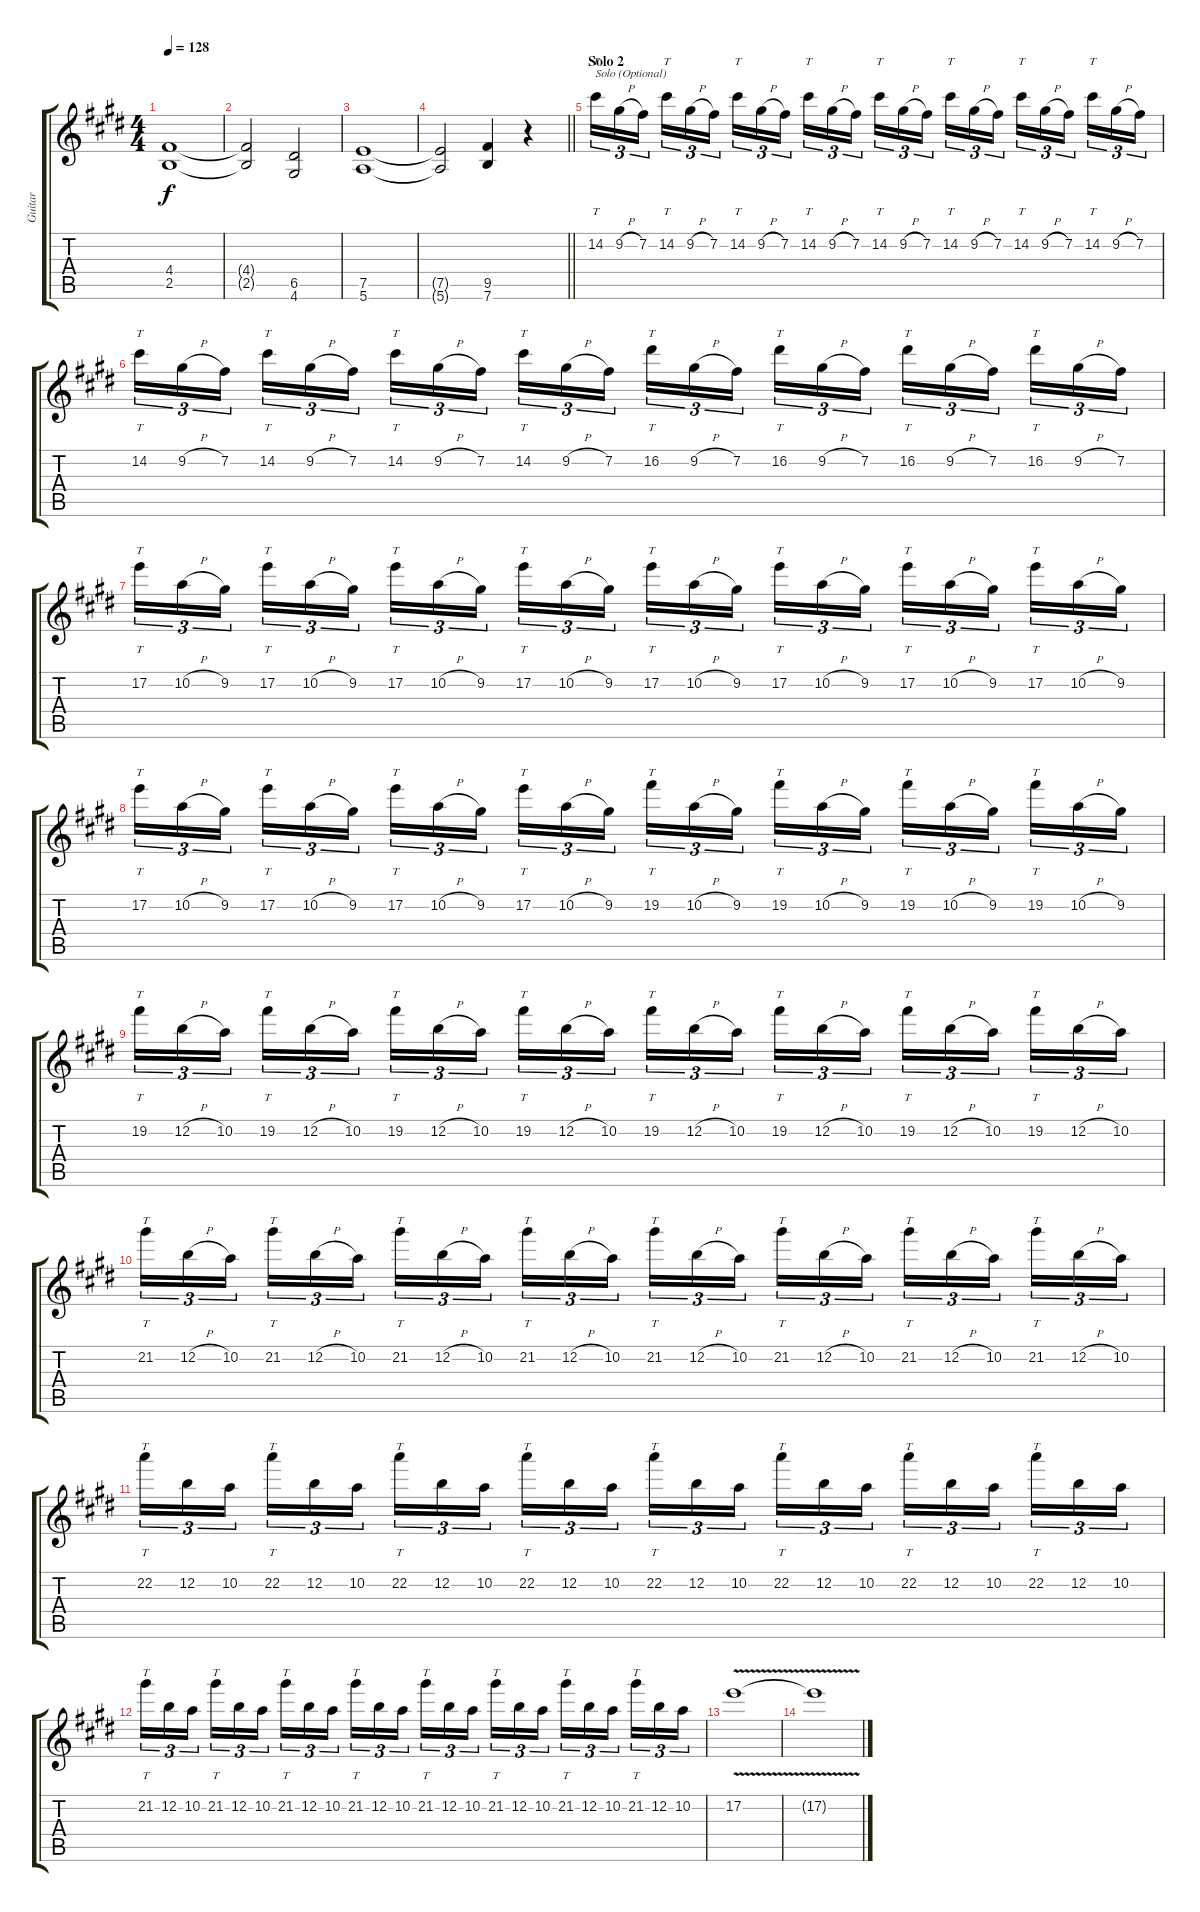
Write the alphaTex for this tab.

\track ("Guitar" "Guitar") {instrument electricguitarclean}
\staff {score tabs}
\tuning (E4 B3 G3 D3 A2 E2) {hide}
\ts (4 4)
\tempo 128
\clef g2
\ks c#minor
(4.4 2.5).1{dy f} |
(4.4{t} 2.5{t}).2 (6.5 4.6).2 |
(7.5 5.6).1 |
\barLineRight lightlight
(7.5{t} 5.6{t}).2 (9.5 7.6).4 r.4 |
\section ("" "Solo 2")
14.2.16{tt tu (3 2) txt "Solo (Optional)"} 9.2{h}.16{tu (3 2)} 7.2.16{tu (3 2) beam splitsecondary} 14.2.16{tt tu (3 2)} 9.2{h}.16{tu (3 2)} 7.2.16{tu (3 2)} 14.2.16{tt tu (3 2)} 9.2{h}.16{tu (3 2)} 7.2.16{tu (3 2) beam splitsecondary} 14.2.16{tt tu (3 2)} 9.2{h}.16{tu (3 2)} 7.2.16{tu (3 2)} 14.2.16{tt tu (3 2)} 9.2{h}.16{tu (3 2)} 7.2.16{tu (3 2) beam splitsecondary} 14.2.16{tt tu (3 2)} 9.2{h}.16{tu (3 2)} 7.2.16{tu (3 2)} 14.2.16{tt tu (3 2)} 9.2{h}.16{tu (3 2)} 7.2.16{tu (3 2) beam splitsecondary} 14.2.16{tt tu (3 2)} 9.2{h}.16{tu (3 2)} 7.2.16{tu (3 2)} |
14.2.16{tt tu (3 2)} 9.2{h}.16{tu (3 2)} 7.2.16{tu (3 2) beam splitsecondary} 14.2.16{tt tu (3 2)} 9.2{h}.16{tu (3 2)} 7.2.16{tu (3 2)} 14.2.16{tt tu (3 2)} 9.2{h}.16{tu (3 2)} 7.2.16{tu (3 2) beam splitsecondary} 14.2.16{tt tu (3 2)} 9.2{h}.16{tu (3 2)} 7.2.16{tu (3 2)} 16.2.16{tt tu (3 2)} 9.2{h}.16{tu (3 2)} 7.2.16{tu (3 2) beam splitsecondary} 16.2.16{tt tu (3 2)} 9.2{h}.16{tu (3 2)} 7.2.16{tu (3 2)} 16.2.16{tt tu (3 2)} 9.2{h}.16{tu (3 2)} 7.2.16{tu (3 2) beam splitsecondary} 16.2.16{tt tu (3 2)} 9.2{h}.16{tu (3 2)} 7.2.16{tu (3 2)} |
17.2.16{tt tu (3 2)} 10.2{h}.16{tu (3 2)} 9.2.16{tu (3 2) beam splitsecondary} 17.2.16{tt tu (3 2)} 10.2{h}.16{tu (3 2)} 9.2.16{tu (3 2)} 17.2.16{tt tu (3 2)} 10.2{h}.16{tu (3 2)} 9.2.16{tu (3 2) beam splitsecondary} 17.2.16{tt tu (3 2)} 10.2{h}.16{tu (3 2)} 9.2.16{tu (3 2)} 17.2.16{tt tu (3 2)} 10.2{h}.16{tu (3 2)} 9.2.16{tu (3 2) beam splitsecondary} 17.2.16{tt tu (3 2)} 10.2{h}.16{tu (3 2)} 9.2.16{tu (3 2)} 17.2.16{tt tu (3 2)} 10.2{h}.16{tu (3 2)} 9.2.16{tu (3 2) beam splitsecondary} 17.2.16{tt tu (3 2)} 10.2{h}.16{tu (3 2)} 9.2.16{tu (3 2)} |
17.2.16{tt tu (3 2)} 10.2{h}.16{tu (3 2)} 9.2.16{tu (3 2) beam splitsecondary} 17.2.16{tt tu (3 2)} 10.2{h}.16{tu (3 2)} 9.2.16{tu (3 2)} 17.2.16{tt tu (3 2)} 10.2{h}.16{tu (3 2)} 9.2.16{tu (3 2) beam splitsecondary} 17.2.16{tt tu (3 2)} 10.2{h}.16{tu (3 2)} 9.2.16{tu (3 2)} 19.2.16{tt tu (3 2)} 10.2{h}.16{tu (3 2)} 9.2.16{tu (3 2) beam splitsecondary} 19.2.16{tt tu (3 2)} 10.2{h}.16{tu (3 2)} 9.2.16{tu (3 2)} 19.2.16{tt tu (3 2)} 10.2{h}.16{tu (3 2)} 9.2.16{tu (3 2) beam splitsecondary} 19.2.16{tt tu (3 2)} 10.2{h}.16{tu (3 2)} 9.2.16{tu (3 2)} |
19.2.16{tt tu (3 2)} 12.2{h}.16{tu (3 2)} 10.2.16{tu (3 2) beam splitsecondary} 19.2.16{tt tu (3 2)} 12.2{h}.16{tu (3 2)} 10.2.16{tu (3 2)} 19.2.16{tt tu (3 2)} 12.2{h}.16{tu (3 2)} 10.2.16{tu (3 2) beam splitsecondary} 19.2.16{tt tu (3 2)} 12.2{h}.16{tu (3 2)} 10.2.16{tu (3 2)} 19.2.16{tt tu (3 2)} 12.2{h}.16{tu (3 2)} 10.2.16{tu (3 2) beam splitsecondary} 19.2.16{tt tu (3 2)} 12.2{h}.16{tu (3 2)} 10.2.16{tu (3 2)} 19.2.16{tt tu (3 2)} 12.2{h}.16{tu (3 2)} 10.2.16{tu (3 2) beam splitsecondary} 19.2.16{tt tu (3 2)} 12.2{h}.16{tu (3 2)} 10.2.16{tu (3 2)} |
21.2.16{tt tu (3 2)} 12.2{h}.16{tu (3 2)} 10.2.16{tu (3 2) beam splitsecondary} 21.2.16{tt tu (3 2)} 12.2{h}.16{tu (3 2)} 10.2.16{tu (3 2)} 21.2.16{tt tu (3 2)} 12.2{h}.16{tu (3 2)} 10.2.16{tu (3 2) beam splitsecondary} 21.2.16{tt tu (3 2)} 12.2{h}.16{tu (3 2)} 10.2.16{tu (3 2)} 21.2.16{tt tu (3 2)} 12.2{h}.16{tu (3 2)} 10.2.16{tu (3 2) beam splitsecondary} 21.2.16{tt tu (3 2)} 12.2{h}.16{tu (3 2)} 10.2.16{tu (3 2)} 21.2.16{tt tu (3 2)} 12.2{h}.16{tu (3 2)} 10.2.16{tu (3 2) beam splitsecondary} 21.2.16{tt tu (3 2)} 12.2{h}.16{tu (3 2)} 10.2.16{tu (3 2)} |
22.2.16{tt tu (3 2)} 12.2.16{tu (3 2)} 10.2.16{tu (3 2) beam splitsecondary} 22.2.16{tt tu (3 2)} 12.2.16{tu (3 2)} 10.2.16{tu (3 2)} 22.2.16{tt tu (3 2)} 12.2.16{tu (3 2)} 10.2.16{tu (3 2) beam splitsecondary} 22.2.16{tt tu (3 2)} 12.2.16{tu (3 2)} 10.2.16{tu (3 2)} 22.2.16{tt tu (3 2)} 12.2.16{tu (3 2)} 10.2.16{tu (3 2) beam splitsecondary} 22.2.16{tt tu (3 2)} 12.2.16{tu (3 2)} 10.2.16{tu (3 2)} 22.2.16{tt tu (3 2)} 12.2.16{tu (3 2)} 10.2.16{tu (3 2) beam splitsecondary} 22.2.16{tt tu (3 2)} 12.2.16{tu (3 2)} 10.2.16{tu (3 2)} |
21.2.16{tt tu (3 2)} 12.2.16{tu (3 2)} 10.2.16{tu (3 2) beam splitsecondary} 21.2.16{tt tu (3 2)} 12.2.16{tu (3 2)} 10.2.16{tu (3 2)} 21.2.16{tt tu (3 2)} 12.2.16{tu (3 2)} 10.2.16{tu (3 2) beam splitsecondary} 21.2.16{tt tu (3 2)} 12.2.16{tu (3 2)} 10.2.16{tu (3 2)} 21.2.16{tt tu (3 2)} 12.2.16{tu (3 2)} 10.2.16{tu (3 2) beam splitsecondary} 21.2.16{tt tu (3 2)} 12.2.16{tu (3 2)} 10.2.16{tu (3 2)} 21.2.16{tt tu (3 2)} 12.2.16{tu (3 2)} 10.2.16{tu (3 2) beam splitsecondary} 21.2.16{tt tu (3 2)} 12.2.16{tu (3 2)} 10.2.16{tu (3 2)} |
17.2{v}.1 |
17.2{t}.1
